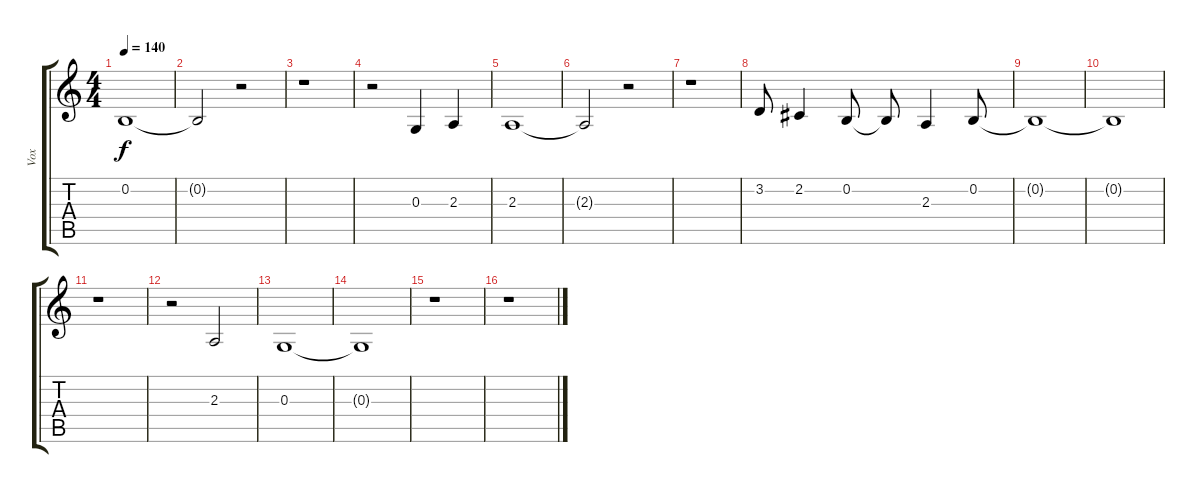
\track ("Vox" "Vox") {instrument drawbarorgan}
\staff {score tabs}
\tuning (E4 B3 G3 D3 A2 E2) {hide}
\ts (4 4)
\tempo 140
\clef g2
\ks c
0.2{t}.1{dy f} |
0.2{t}.2 r.2 |
r.1 |
r.2 0.3.4 2.3.4 |
2.3.1 |
2.3{t}.2 r.2 |
r.1 |
3.2.8 2.2.4 0.2.8 0.2{t}.8 2.3.4 0.2.8 |
0.2{t}.1 |
0.2{t}.1 |
r.1 |
r.2 2.3.2 |
0.3.1 |
0.3{t}.1 |
r.1 |
r.1
